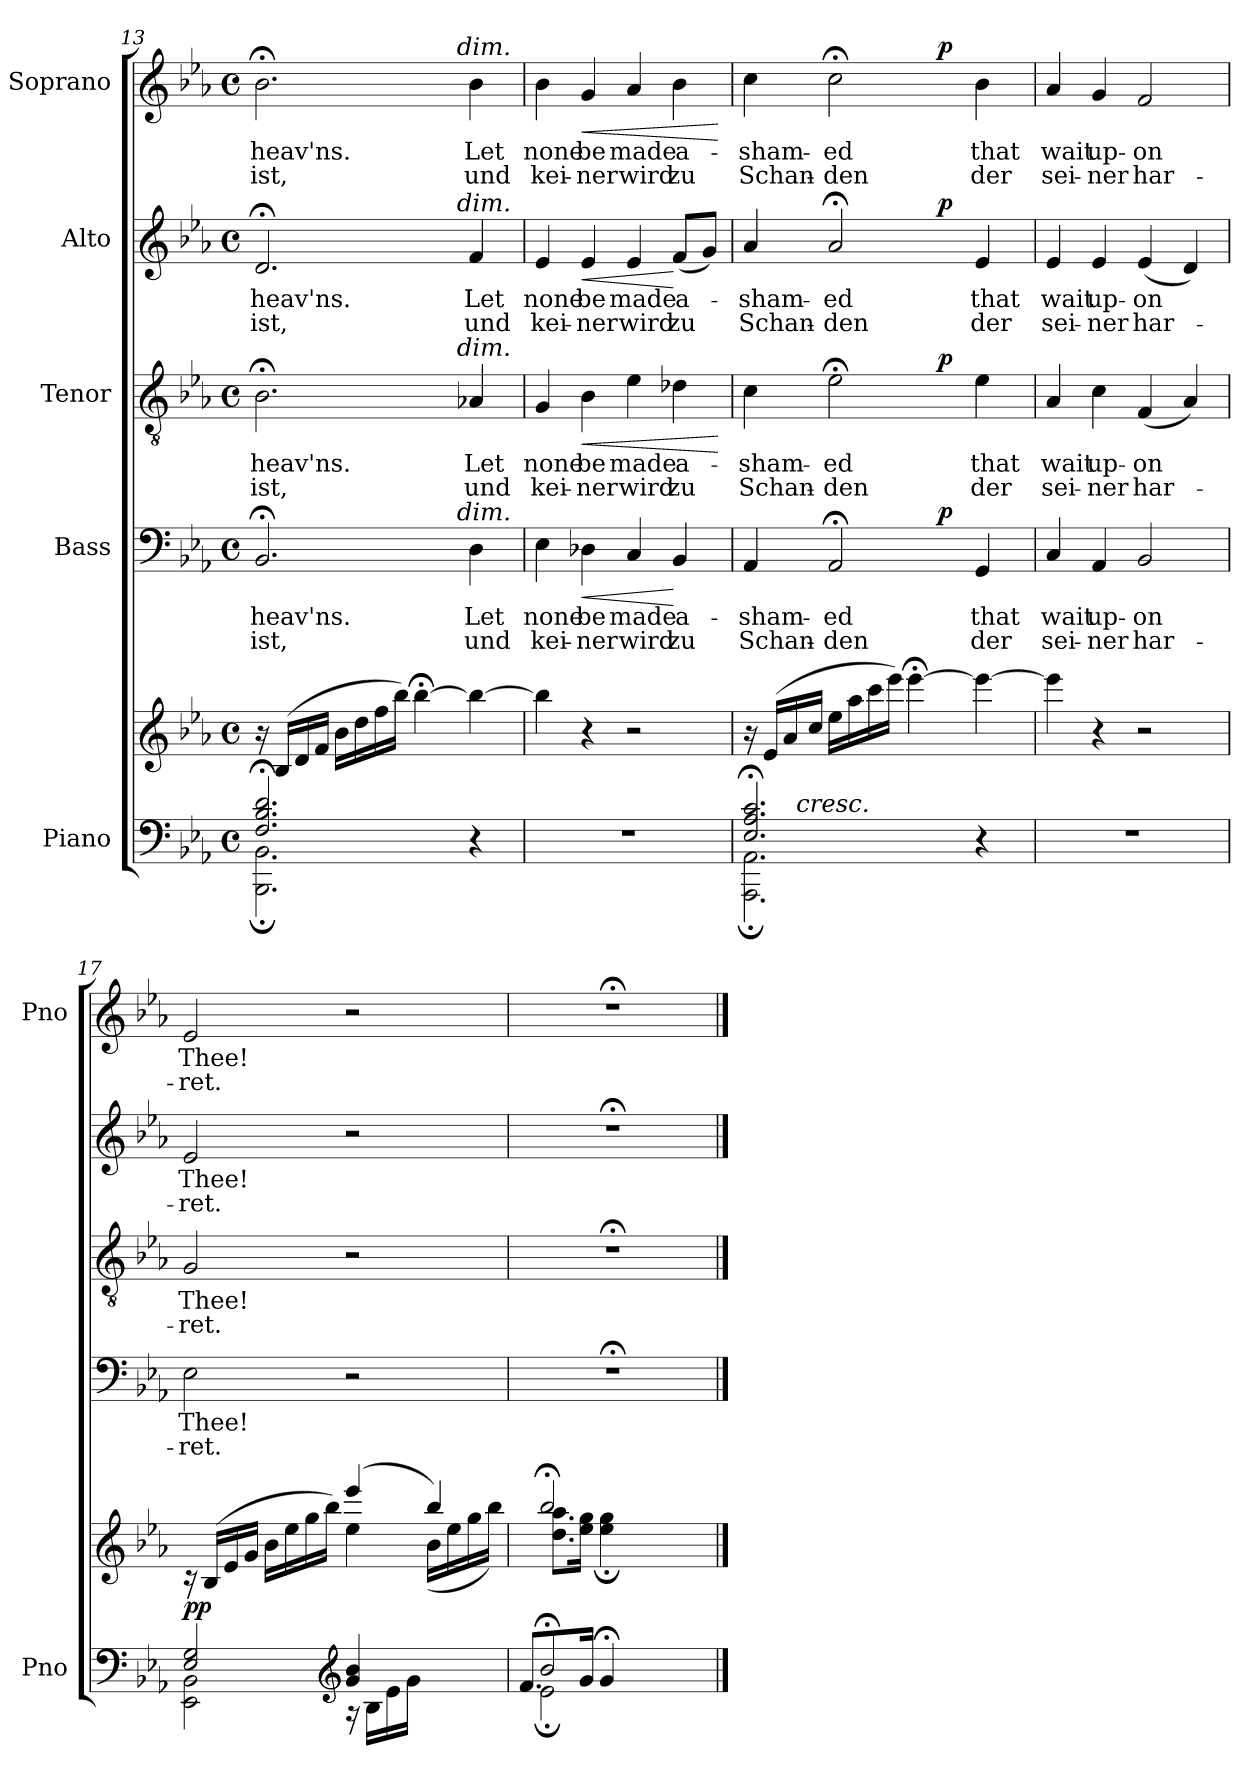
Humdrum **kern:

**kern	**kern	**dynam	**kern	**text	**text	**dynam	**kern	**text	**text	**dynam	**kern	**text	**text	**dynam	**kern	**text	**text	**dynam
*part5	*part5	*part5	*part4	*part4	*part4	*part4	*part3	*part3	*part3	*part3	*part2	*part2	*part2	*part2	*part1	*part1	*part1	*part1
*staff6	*staff5	*staff5/6	*staff4	*staff4	*staff4	*staff4	*staff3	*staff3	*staff3	*staff3	*staff2	*staff2	*staff2	*staff2	*staff1	*staff1	*staff1	*staff1
*I"Piano	*	*	*I"Bass	*	*	*	*I"Tenor	*	*	*	*I"Alto	*	*	*	*I"Soprano	*	*	*
*I'Pno	*	*	*	*	*	*	*	*	*	*	*	*	*	*	*I'Pno	*	*	*
*clefF4	*clefG2	*	*clefF4	*	*	*	*clefGv2	*	*	*	*clefG2	*	*	*	*clefG2	*	*	*
*k[b-e-a-]	*k[b-e-a-]	*	*k[b-e-a-]	*	*	*	*k[b-e-a-]	*	*	*	*k[b-e-a-]	*	*	*	*k[b-e-a-]	*	*	*
*E-:	*E-:	*	*E-:	*	*	*	*E-:	*	*	*	*E-:	*	*	*	*E-:	*	*	*
*M4/4	*M4/4	*	*M4/4	*	*	*	*M4/4	*	*	*	*M4/4	*	*	*	*M4/4	*	*	*
*met(c)	*met(c)	*	*met(c)	*	*	*	*met(c)	*	*	*	*met(c)	*	*	*	*met(c)	*	*	*
=13	=13	=13	=13	=13	=13	=13	=13	=13	=13	=13	=13	=13	=13	=13	=13	=13	=13	=13
*^	*	*	*^	*	*	*	*^	*	*	*	*^	*	*	*	*^	*	*	*
2.F/;< 2.B-/;< 2.d/;<	2.BBB-\; 2.BB-\;	16r	.	2.BB-;</	2ryy	heav'ns.	ist,	.	2.B-;<\	2ryy	heav'ns.	ist,	.	2.d;</	2ryy	heav'ns.	ist,	.	2.b-;<\	2ryy	heav'ns.	ist,	.
.	.	(16B-/LL	.	.	.	.	.	.	.	.	.	.	.	.	.	.	.	.	.	.	.	.	.
.	.	16d/	.	.	.	.	.	.	.	.	.	.	.	.	.	.	.	.	.	.	.	.	.
.	.	16f/JJ	.	.	.	.	.	.	.	.	.	.	.	.	.	.	.	.	.	.	.	.	.
.	.	16b-\LL	.	.	.	.	.	.	.	.	.	.	.	.	.	.	.	.	.	.	.	.	.
.	.	16dd\	.	.	.	.	.	.	.	.	.	.	.	.	.	.	.	.	.	.	.	.	.
.	.	16ff\	.	.	.	.	.	.	.	.	.	.	.	.	.	.	.	.	.	.	.	.	.
.	.	16bb-\JJ)	.	.	.	.	.	.	.	.	.	.	.	.	.	.	.	.	.	.	.	.	.
.	.	[4bb-;<\	.	.	8..ryy	.	.	.	.	8..ryy	.	.	.	.	8..ryy	.	.	.	.	8..ryy	.	.	.
!	!	!	!	!	!	!	!	!	!	!	!	!	!	!	!	!	!	!	!	!LO:TX:a:i:t=dim.	!	!	!
!	!	!	!	!	!	!	!	!	!	!	!	!	!	!	!LO:TX:a:i:t=dim.	!	!	!	!	!	!	!	!
!	!	!	!	!	!	!	!	!	!	!LO:TX:a:i:t=dim.	!	!	!	!	!	!	!	!	!	!	!	!	!
!	!	!	!	!	!LO:TX:a:i:t=dim.	!	!	!	!	!	!	!	!	!	!	!	!	!	!	!	!	!	!
.	.	.	.	.	4ryy	.	.	.	.	4ryy	.	.	.	.	4ryy	.	.	.	.	4ryy	.	.	.
4r	4ryy	4bb-\_	.	4D\	.	Let	und	.	4A-X/	.	Let	und	.	4f/	.	Let	und	.	4b-\	.	Let	und	.
.	.	.	.	.	32ryy	.	.	.	.	32ryy	.	.	.	.	32ryy	.	.	.	.	32ryy	.	.	.
*	*	*	*	*v	*v	*	*	*	*	*	*	*	*	*v	*v	*	*	*	*v	*v	*	*	*
*v	*v	*	*	*	*	*	*	*v	*v	*	*	*	*	*	*	*	*	*	*	*
!!LO:LB:g=z
=14	=14	=14	=14	=14	=14	=14	=14	=14	=14	=14	=14	=14	=14	=14	=14	=14	=14	=14
1r	4bb-\]	.	4E-\	none	kei-	.	4G/	none	kei-	.	4e-/	none	kei-	.	4b-\	none	kei-	.
!	!	!	!	!	!	!LO:HP:b	!	!	!	!LO:HP:b	!	!	!	!LO:HP:b	!	!	!	!LO:HP:b
.	4r	.	4D-X\	be	-ner	<	4B-\	be	-ner	<	4e-/	be	-ner	<	4g/	be	-ner	<
.	2r	.	4C/	made	wird	.	4e-\	made	wird	.	4e-/	made	wird	.	4a-/	made	wird	.
.	.	.	4BB-/	a-	zu	[	4d-X\	a-	zu	.	(8f/L	a-	zu	[	4b-\	a-	zu	.
.	.	.	.	.	.	.	.	.	.	.	8g/J)	.	.	.	.	.	.	.
.	.	.	.	.	.	.	.	.	.	[	.	.	.	.	.	.	.	[
=15	=15	=15	=15	=15	=15	=15	=15	=15	=15	=15	=15	=15	=15	=15	=15	=15	=15	=15
*^	*	*	*^	*	*	*	*^	*	*	*	*^	*	*	*	*^	*	*	*
*	*^	*	*	*	*	*	*	*	*	*	*	*	*	*	*	*	*	*	*	*	*	*	*
2.E-/;< 2.A-/;< 2.c/;<	2.AAA-\; 2.AA-\;	8ryy	16r	.	4AA-/	2ryy	-sham-	Schan-	.	4c\	2ryy	-sham-	Schan-	.	4a-/	2ryy	-sham-	Schan-	.	4cc\	2ryy	-sham-	Schan-	.
.	.	.	(16e-/LL	.	.	.	.	.	.	.	.	.	.	.	.	.	.	.	.	.	.	.	.	.
.	.	32ryy	16a-/	.	.	.	.	.	.	.	.	.	.	.	.	.	.	.	.	.	.	.	.	.
!	!	!LO:TX:a:i:t=cresc.	!	!	!	!	!	!	!	!	!	!	!	!	!	!	!	!	!	!	!	!	!	!
.	.	2ryy	.	.	.	.	.	.	.	.	.	.	.	.	.	.	.	.	.	.	.	.	.	.
.	.	.	16cc/JJ	.	.	.	.	.	.	.	.	.	.	.	.	.	.	.	.	.	.	.	.	.
.	.	.	16ee-\LL	.	2AA-;</	.	-ed	-den	.	2e-;<\	.	-ed	-den	.	2a-;</	.	-ed	-den	.	2cc;<\	.	-ed	-den	.
.	.	.	16aa-\	.	.	.	.	.	.	.	.	.	.	.	.	.	.	.	.	.	.	.	.	.
.	.	.	16ccc\	.	.	.	.	.	.	.	.	.	.	.	.	.	.	.	.	.	.	.	.	.
.	.	.	16eee-\JJ)	.	.	.	.	.	.	.	.	.	.	.	.	.	.	.	.	.	.	.	.	.
.	.	.	[4eee-;<\	.	.	8ryy	.	.	.	.	8ryy	.	.	.	.	8ryy	.	.	.	.	8ryy	.	.	.
!	!	!	!	!	!	!	!	!	!LO:DY:a	!	!	!	!	!LO:DY:a	!	!	!	!	!LO:DY:a	!	!	!	!	!LO:DY:a
.	.	.	.	.	.	4.ryy	.	.	p	.	4.ryy	.	.	p	.	4.ryy	.	.	p	.	4.ryy	.	.	p
.	.	4ryy	.	.	.	.	.	.	.	.	.	.	.	.	.	.	.	.	.	.	.	.	.	.
4r	4ryy	.	4eee-\_	.	4GG/	.	that	der	.	4e-\	.	that	der	.	4e-/	.	that	der	.	4b-\	.	that	der	.
.	.	16.ryy	.	.	.	.	.	.	.	.	.	.	.	.	.	.	.	.	.	.	.	.	.	.
*	*	*	*	*	*v	*v	*	*	*	*	*	*	*	*	*v	*v	*	*	*	*v	*v	*	*	*
*v	*v	*v	*	*	*	*	*	*	*v	*v	*	*	*	*	*	*	*	*	*	*	*
=16	=16	=16	=16	=16	=16	=16	=16	=16	=16	=16	=16	=16	=16	=16	=16	=16	=16	=16
1r	4eee-\]	.	4C/	wait	sei-	.	4A-/	wait	sei-	.	4e-/	wait	sei-	.	4a-/	wait	sei-	.
.	4r	.	4AA-/	up-	-ner	.	4c\	up-	-ner	.	4e-/	up-	-ner	.	4g/	up-	-ner	.
.	2r	.	2BB-/	-on	har-	.	(4F/	-on	har-	.	(4e-/	-on	har-	.	2f/	-on	har-	.
.	.	.	.	.	.	.	4A-/)	.	.	.	4d/)	.	.	.	.	.	.	.
=17	=17	=17	=17	=17	=17	=17	=17	=17	=17	=17	=17	=17	=17	=17	=17	=17	=17	=17
*^	*^	*	*	*	*	*	*	*	*	*	*	*	*	*	*	*	*	*
!	!	!	!	!LO:DY:a=2	!	!	!	!	!	!	!	!	!	!	!	!	!	!	!	!
2E-/ 2G/	2EE-\ 2BB-\	2ryy	16rc	pp	2E-\	Thee!	-ret.	.	2G/	Thee!	-ret.	.	2e-/	Thee!	-ret.	.	2e-/	Thee!	-ret.	.
.	.	.	(16B-/LL	.	.	.	.	.	.	.	.	.	.	.	.	.	.	.	.	.
.	.	.	16e-/	.	.	.	.	.	.	.	.	.	.	.	.	.	.	.	.	.
.	.	.	16g/JJ	.	.	.	.	.	.	.	.	.	.	.	.	.	.	.	.	.
.	.	.	16b-\LL	.	.	.	.	.	.	.	.	.	.	.	.	.	.	.	.	.
.	.	.	16ee-\	.	.	.	.	.	.	.	.	.	.	.	.	.	.	.	.	.
.	.	.	16gg\	.	.	.	.	.	.	.	.	.	.	.	.	.	.	.	.	.
.	.	.	16bb-\JJ)	.	.	.	.	.	.	.	.	.	.	.	.	.	.	.	.	.
*clefG2	*	*	*	*	*	*	*	*	*	*	*	*	*	*	*	*	*	*	*	*
4g/ 4b-/	16rG	(4eee-/	4ee-\	.	2r	.	.	.	2r	.	.	.	2r	.	.	.	2r	.	.	.
.	16B-\LL	.	.	.	.	.	.	.	.	.	.	.	.	.	.	.	.	.	.	.
.	16e-\	.	.	.	.	.	.	.	.	.	.	.	.	.	.	.	.	.	.	.
.	16g\JJ	.	.	.	.	.	.	.	.	.	.	.	.	.	.	.	.	.	.	.
4ryy	4ryy	4bb-/)	(16b-\LL	.	.	.	.	.	.	.	.	.	.	.	.	.	.	.	.	.
.	.	.	16ee-\	.	.	.	.	.	.	.	.	.	.	.	.	.	.	.	.	.
.	.	.	16gg\	.	.	.	.	.	.	.	.	.	.	.	.	.	.	.	.	.
.	.	.	16bb-\JJ)	.	.	.	.	.	.	.	.	.	.	.	.	.	.	.	.	.
=18	=18	=18	=18	=18	=18	=18	=18	=18	=18	=18	=18	=18	=18	=18	=18	=18	=18	=18	=18	=18
*	*^	*	*	*	*	*	*	*	*	*	*	*	*	*	*	*	*	*	*	*
!	!	!	!	!	!	!LO:N:vis=1	!	!	!	!LO:N:vis=1	!	!	!	!LO:N:vis=1	!	!	!	!LO:N:vis=1	!	!	!
2b-;;</	2e-\	8.f/L	2bb-;</	8.dd\ 8.aa-\L	.	1r;<	.	.	.	1r;<	.	.	.	1r;<	.	.	.	1r;<	.	.	.
.	.	16g/Jk	.	16ee-\ 16gg\Jk	.	.	.	.	.	.	.	.	.	.	.	.	.	.	.	.	.
.	.	4g;</	.	4ee-\;< 4gg\;<	.	.	.	.	.	.	.	.	.	.	.	.	.	.	.	.	.
2ryy	2ryy	2ryy	2ryy	2ryy	.	.	.	.	.	.	.	.	.	.	.	.	.	.	.	.	.
*v	*v	*v	*	*	*	*	*	*	*	*	*	*	*	*	*	*	*	*	*	*	*
*	*v	*v	*	*	*	*	*	*	*	*	*	*	*	*	*	*	*	*	*
==	==	==	==	==	==	==	==	==	==	==	==	==	==	==	==	==	==	==
*-	*-	*-	*-	*-	*-	*-	*-	*-	*-	*-	*-	*-	*-	*-	*-	*-	*-	*-
